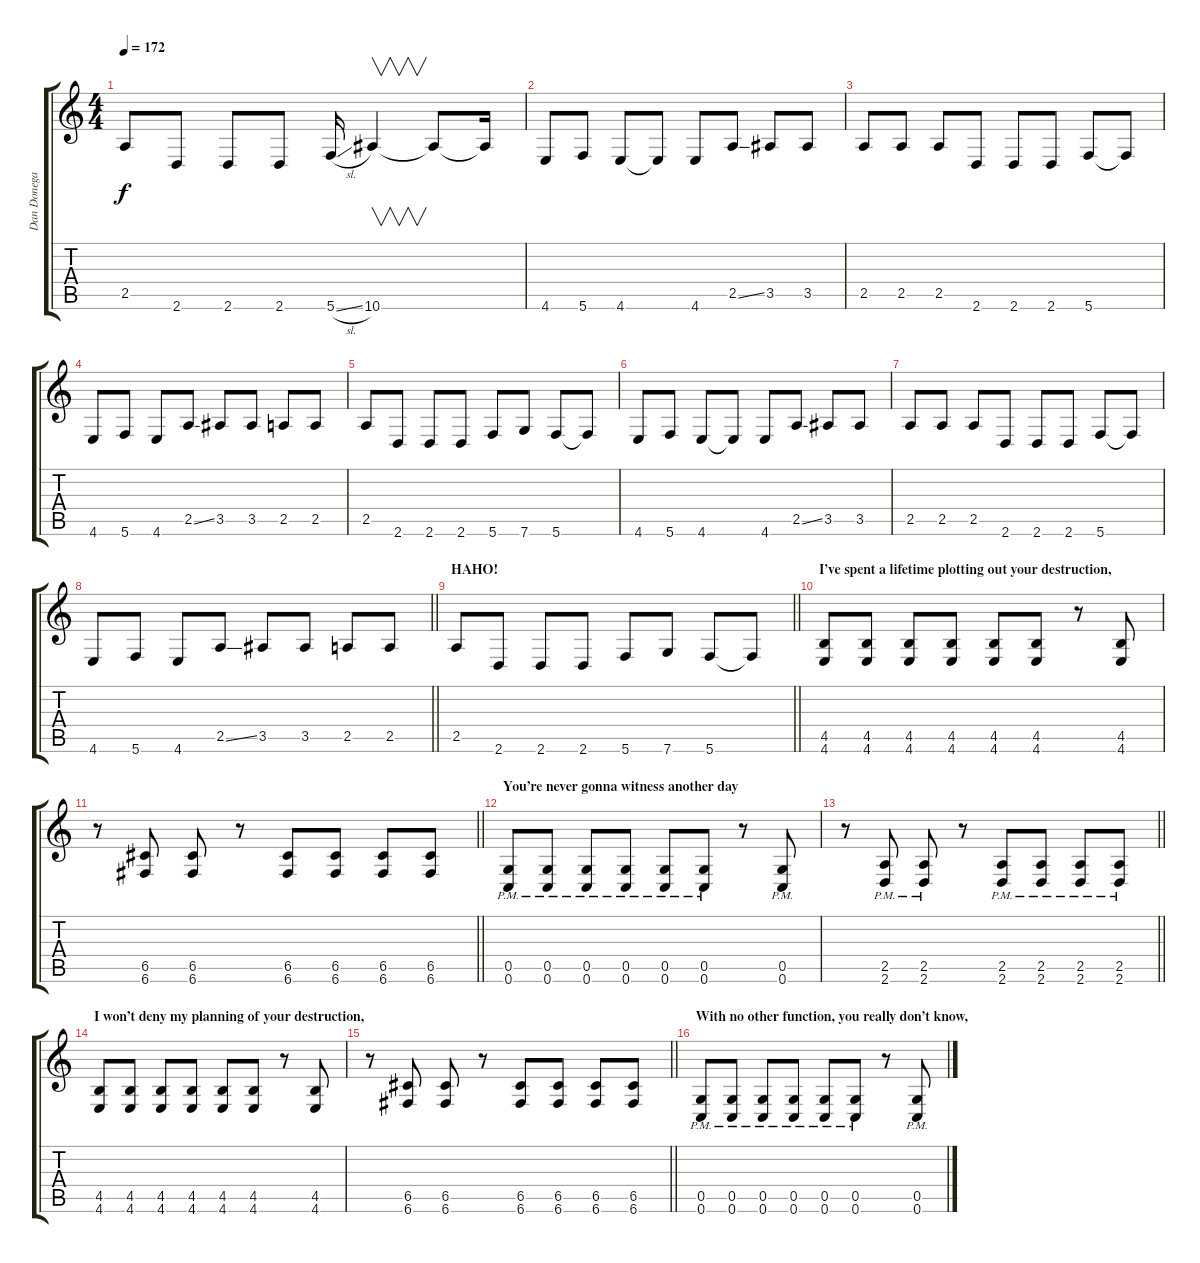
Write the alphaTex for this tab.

\track ("Dan Donegan - Guitar" "Dan Donega") {instrument distortionguitar}
\staff {score tabs}
\tuning (D4 A3 F3 C3 G2 C2) {hide}
\ts (4 4)
\tempo 172
\clef g2
\ks c
2.5.8{dy f} 2.6.8 2.6.8 2.6.8 5.6{sl}.16 10.6.4{v} 10.6{t}.8 10.6{t}.16 |
4.6.8 5.6.8 4.6.8 4.6{t}.8 4.6.8 2.5{ss}.8 3.5.8 3.5.8 |
2.5.8 2.5.8 2.5.8 2.6.8 2.6.8 2.6.8 5.6.8 5.6{t}.8 |
4.6.8 5.6.8 4.6.8 2.5{ss}.8 3.5.8 3.5.8 2.5.8 2.5.8 |
2.5.8 2.6.8 2.6.8 2.6.8 5.6.8 7.6.8 5.6.8 5.6{t}.8 |
4.6.8 5.6.8 4.6.8 4.6{t}.8 4.6.8 2.5{ss}.8 3.5.8 3.5.8 |
2.5.8 2.5.8 2.5.8 2.6.8 2.6.8 2.6.8 5.6.8 5.6{t}.8 |
\barLineRight lightlight
4.6.8 5.6.8 4.6.8 2.5{ss}.8 3.5.8 3.5.8 2.5.8 2.5.8 |
\section ("" "HAHO!")
\barLineRight lightlight
2.5.8 2.6.8 2.6.8 2.6.8 5.6.8 7.6.8 5.6.8 5.6{t}.8 |
\section ("" "I’ve spent a lifetime plotting out your destruction,")
(4.5 4.6).8 (4.5 4.6).8 (4.5 4.6).8 (4.5 4.6).8 (4.5 4.6).8 (4.5 4.6).8 r.8 (4.5 4.6).8 |
\barLineRight lightlight
r.8 (6.5 6.6).8 (6.5 6.6).8 r.8 (6.5 6.6).8 (6.5 6.6).8 (6.5 6.6).8 (6.5 6.6).8 |
\section ("" "You’re never gonna witness another day")
(0.5{pm} 0.6{pm}).8 (0.5{pm} 0.6{pm}).8 (0.5{pm} 0.6{pm}).8 (0.5{pm} 0.6{pm}).8 (0.5{pm} 0.6{pm}).8 (0.5{pm} 0.6{pm}).8 r.8 (0.5{pm} 0.6{pm}).8 |
\barLineRight lightlight
r.8 (2.5{pm} 2.6{pm}).8 (2.5{pm} 2.6{pm}).8 r.8 (2.5{pm} 2.6{pm}).8 (2.5{pm} 2.6{pm}).8 (2.5{pm} 2.6{pm}).8 (2.5{pm} 2.6{pm}).8 |
\section ("" "I won’t deny my planning of your destruction,")
(4.5 4.6).8 (4.5 4.6).8 (4.5 4.6).8 (4.5 4.6).8 (4.5 4.6).8 (4.5 4.6).8 r.8 (4.5 4.6).8 |
\barLineRight lightlight
r.8 (6.5 6.6).8 (6.5 6.6).8 r.8 (6.5 6.6).8 (6.5 6.6).8 (6.5 6.6).8 (6.5 6.6).8 |
\section ("" "With no other function, you really don’t know,")
(0.5{pm} 0.6{pm}).8 (0.5{pm} 0.6{pm}).8 (0.5{pm} 0.6{pm}).8 (0.5{pm} 0.6{pm}).8 (0.5{pm} 0.6{pm}).8 (0.5{pm} 0.6{pm}).8 r.8 (0.5{pm} 0.6{pm}).8
